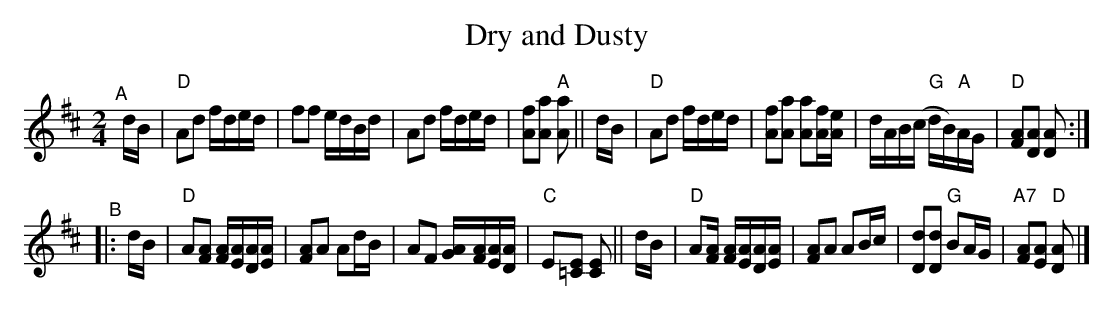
X:1
T: Dry and Dusty
M: 2/4
L: 1/16
K: D
"^A"[|]\
dB | "D"A2d2 fded | f2f2 edBd | A2d2 fded | [A2f2][A2a2] "A"[A2a2] ||\
dB | "D"A2d2 fded | [A2f2][A2a2] [A2a2][Af][Ae] | dAB(c "G"dB)"A"AG | "D"[F2A2][D2A2] [D2A2] :|
"^B"|:\
dB | "D"A2[F2A2] [FA][EA][DA][EA] | [F2A2]A2 A2dB | A2F2 [GA][FA][EA][DA] | "C"E2[=C2E2] [C2E2] ||\
dB | "D"A2[F2A] [FA][EA][DA][EA] | [F2A2]A2 A2Bc | [D2d2][D2d2] "G"B2AG | "A7"[F2A2][E2A2] "D"[D2A2] |]
